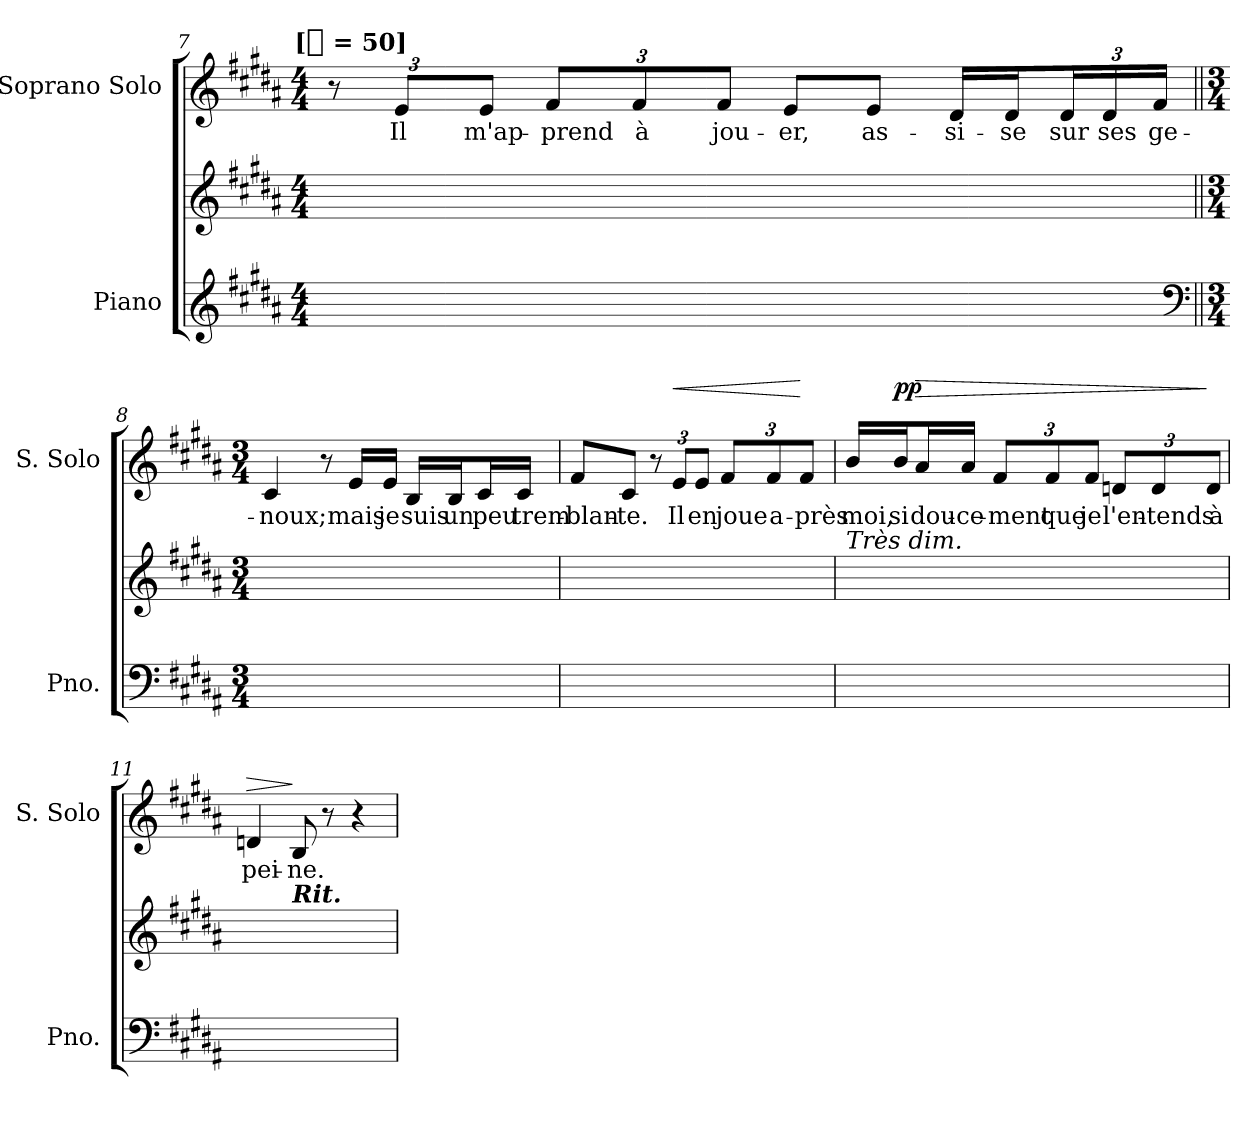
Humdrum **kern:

**kern	**kern	**kern	**text	**dynam
*part2	*part2	*part1	*part1	*part1
*staff3	*staff2	*staff1	*staff1	*staff1
*I"Piano	*	*I"Soprano Solo	*	*
*I'Pno.	*	*I'S. Solo	*	*
*clefG2	*clefG2	*clefG2	*	*
*k[f#c#g#d#a#]	*k[f#c#g#d#a#]	*k[f#c#g#d#a#]	*	*
*B:	*B:	*B:	*	*
!!LO:TX:omd:t=[[quarter] = 50]
*M4/4	*M4/4	*M4/4	*	*
*MM50	*MM50	*MM50	*	*
*	*	*Xbrackettup	*	*
=7	=7	=7	=7	=7
8ryy	1ryy	12r	.	.
.	.	12e/L	Il	.
8ryy	.	.	.	.
.	.	12e/J	m'ap-	.
8ryy	.	12f#/L	-prend	.
.	.	12f#/	à	.
8ryy	.	.	.	.
.	.	12f#/J	jou-	.
8ryy	.	8e/L	-er,	.
8ryy	.	8e/J	as-	.
8ryy	.	16d#/LL	-si-	.
.	.	16d#/J	-se	.
8ryy	.	24d#/L	sur	.
.	.	24d#/	ses	.
.	.	24f#/JJ	ge-	.
*clefF4	*	*	*	*
=8||	=8||	=8||	=8||	=8||
*M3/4	*M3/4	*M3/4	*	*
8ryy	2.ryy	4c#	-noux;	.
8ryy	.	.	.	.
4ryy	.	8r	.	.
.	.	16e/LL	mais	.
.	.	16e/JJ	je	.
8ryy	.	16B/LL	suis	.
.	.	16B/J	un	.
8ryy	.	16c#/L	peu	.
.	.	16c#/JJ	trem-	.
=9	=9	=9	=9	=9
8ryy	2.ryy	8f#/L	-blan-	.
8ryy	.	8c#/J	-te.	.
4ryy	.	12r	.	.
!	!	!	!	!LO:HP:a
.	.	12e/L	Il	<
.	.	12e/J	en	.
4ryy	.	12f#/L	joue	.
.	.	12f#/	a-	.
.	.	12f#/J	-près	[
=10	=10	=10	=10	=10
!	!LO:TX:a:i:t=Très dim.	!	!	!
2.ryy	2.ryy	16b/LL	moi,	.
!	!	!	!	!LO:DY:a
.	.	16b/J	si	pp
!	!	!	!	!LO:HP:a
.	.	16a#/L	dou-	>
.	.	16a#/JJ	-ce-	.
.	.	12f#/L	-ment	.
.	.	12f#/	que	.
.	.	12f#/J	je	.
.	.	12dn/L	l'en-	.
.	.	12d/	-tends	.
.	.	12d/J	à	]
=11	=11	=11	=11	=11
!	!	!	!	!LO:HP:a
2.ryy	4ryy	4dn	pei-	>
!	!LO:TX:a:Bi:t=Rit.	!	!	!
.	2ryy	8B	-ne.	]
.	.	8r	.	.
.	.	4r	.	.
=	=	=	=	=
*-	*-	*-	*-	*-
